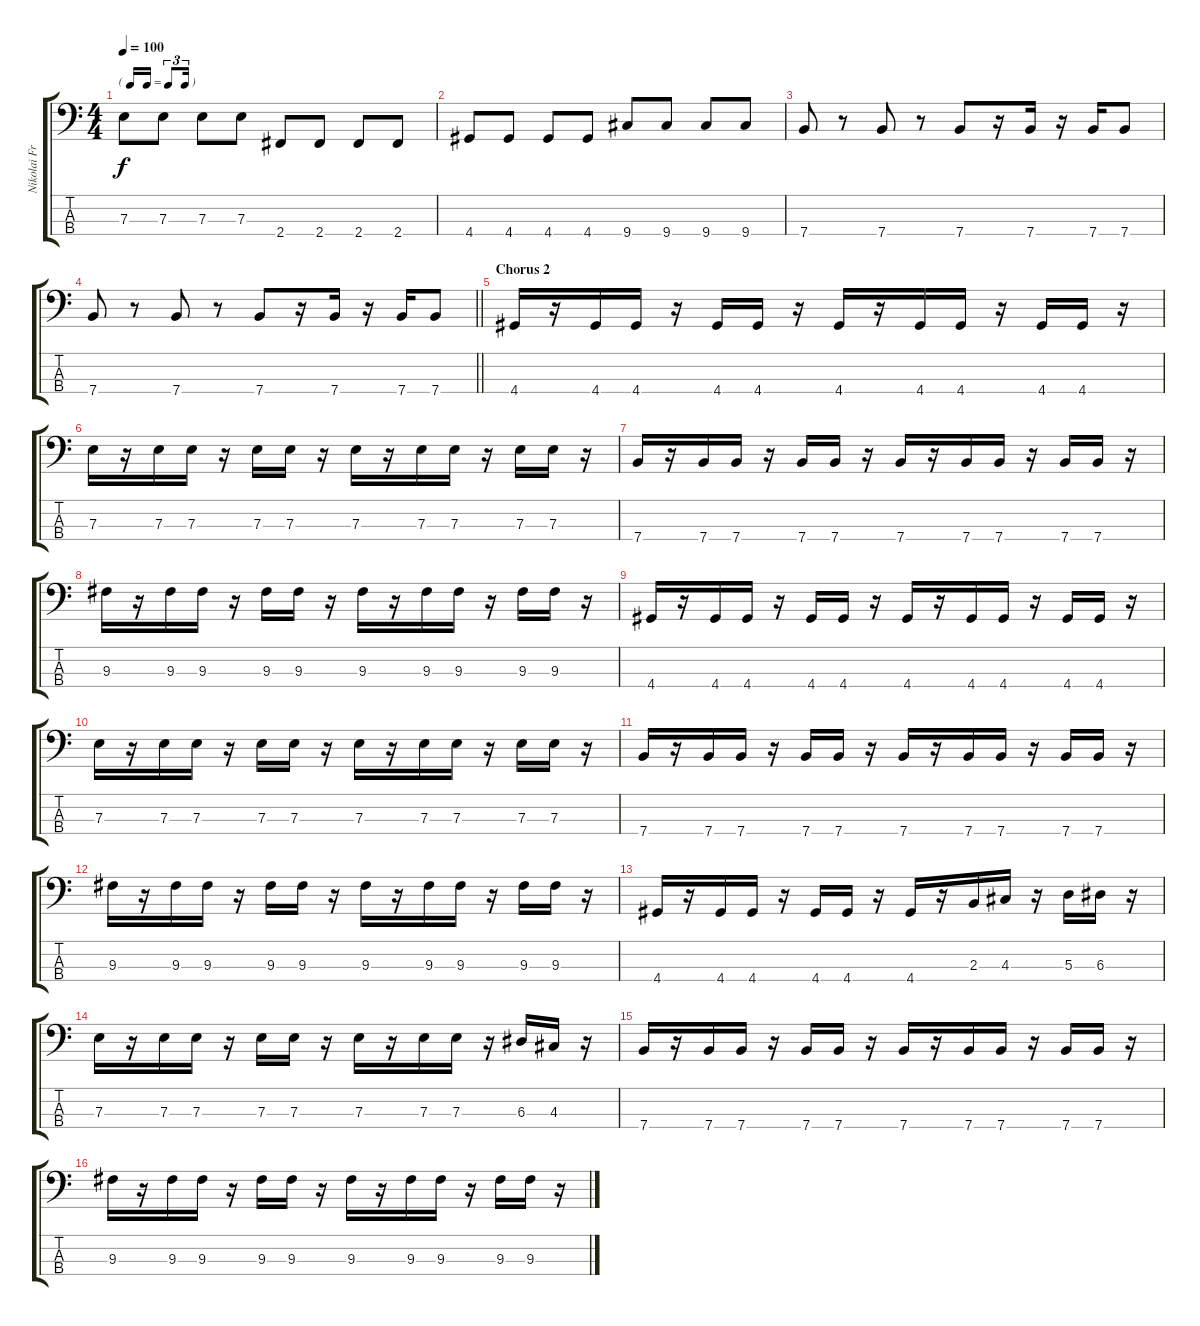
\track ("Nikolai Fraiture (Bass)" "Nikolai Fr") {instrument electricbassfinger}
\staff {score tabs}
\tuning (G2 D2 A1 E1) {hide}
\ts (4 4)
\tf triplet16th
\tempo 100
\clef f4
\ks c
7.3.8{dy f} 7.3.8 7.3.8 7.3.8 2.4.8 2.4.8 2.4.8 2.4.8 |
4.4.8 4.4.8 4.4.8 4.4.8 9.4.8 9.4.8 9.4.8 9.4.8 |
7.4.8 r.8 7.4.8 r.8 7.4.8 r.16 7.4.16 r.16 7.4.16 7.4.8 |
\barLineRight lightlight
7.4.8 r.8 7.4.8 r.8 7.4.8 r.16 7.4.16 r.16 7.4.16 7.4.8 |
\section ("" "Chorus 2")
4.4.16 r.16 4.4.16 4.4.16 r.16 4.4.16 4.4.16 r.16 4.4.16 r.16 4.4.16 4.4.16 r.16 4.4.16 4.4.16 r.16 |
7.3.16 r.16 7.3.16 7.3.16 r.16 7.3.16 7.3.16 r.16 7.3.16 r.16 7.3.16 7.3.16 r.16 7.3.16 7.3.16 r.16 |
7.4.16 r.16 7.4.16 7.4.16 r.16 7.4.16 7.4.16 r.16 7.4.16 r.16 7.4.16 7.4.16 r.16 7.4.16 7.4.16 r.16 |
9.3.16 r.16 9.3.16 9.3.16 r.16 9.3.16 9.3.16 r.16 9.3.16 r.16 9.3.16 9.3.16 r.16 9.3.16 9.3.16 r.16 |
4.4.16 r.16 4.4.16 4.4.16 r.16 4.4.16 4.4.16 r.16 4.4.16 r.16 4.4.16 4.4.16 r.16 4.4.16 4.4.16 r.16 |
7.3.16 r.16 7.3.16 7.3.16 r.16 7.3.16 7.3.16 r.16 7.3.16 r.16 7.3.16 7.3.16 r.16 7.3.16 7.3.16 r.16 |
7.4.16 r.16 7.4.16 7.4.16 r.16 7.4.16 7.4.16 r.16 7.4.16 r.16 7.4.16 7.4.16 r.16 7.4.16 7.4.16 r.16 |
9.3.16 r.16 9.3.16 9.3.16 r.16 9.3.16 9.3.16 r.16 9.3.16 r.16 9.3.16 9.3.16 r.16 9.3.16 9.3.16 r.16 |
4.4.16 r.16 4.4.16 4.4.16 r.16 4.4.16 4.4.16 r.16 4.4.16 r.16 2.3.16 4.3.16 r.16 5.3.16 6.3.16 r.16 |
7.3.16 r.16 7.3.16 7.3.16 r.16 7.3.16 7.3.16 r.16 7.3.16 r.16 7.3.16 7.3.16 r.16 6.3.16 4.3.16 r.16 |
7.4.16 r.16 7.4.16 7.4.16 r.16 7.4.16 7.4.16 r.16 7.4.16 r.16 7.4.16 7.4.16 r.16 7.4.16 7.4.16 r.16 |
9.3.16 r.16 9.3.16 9.3.16 r.16 9.3.16 9.3.16 r.16 9.3.16 r.16 9.3.16 9.3.16 r.16 9.3.16 9.3.16 r.16
